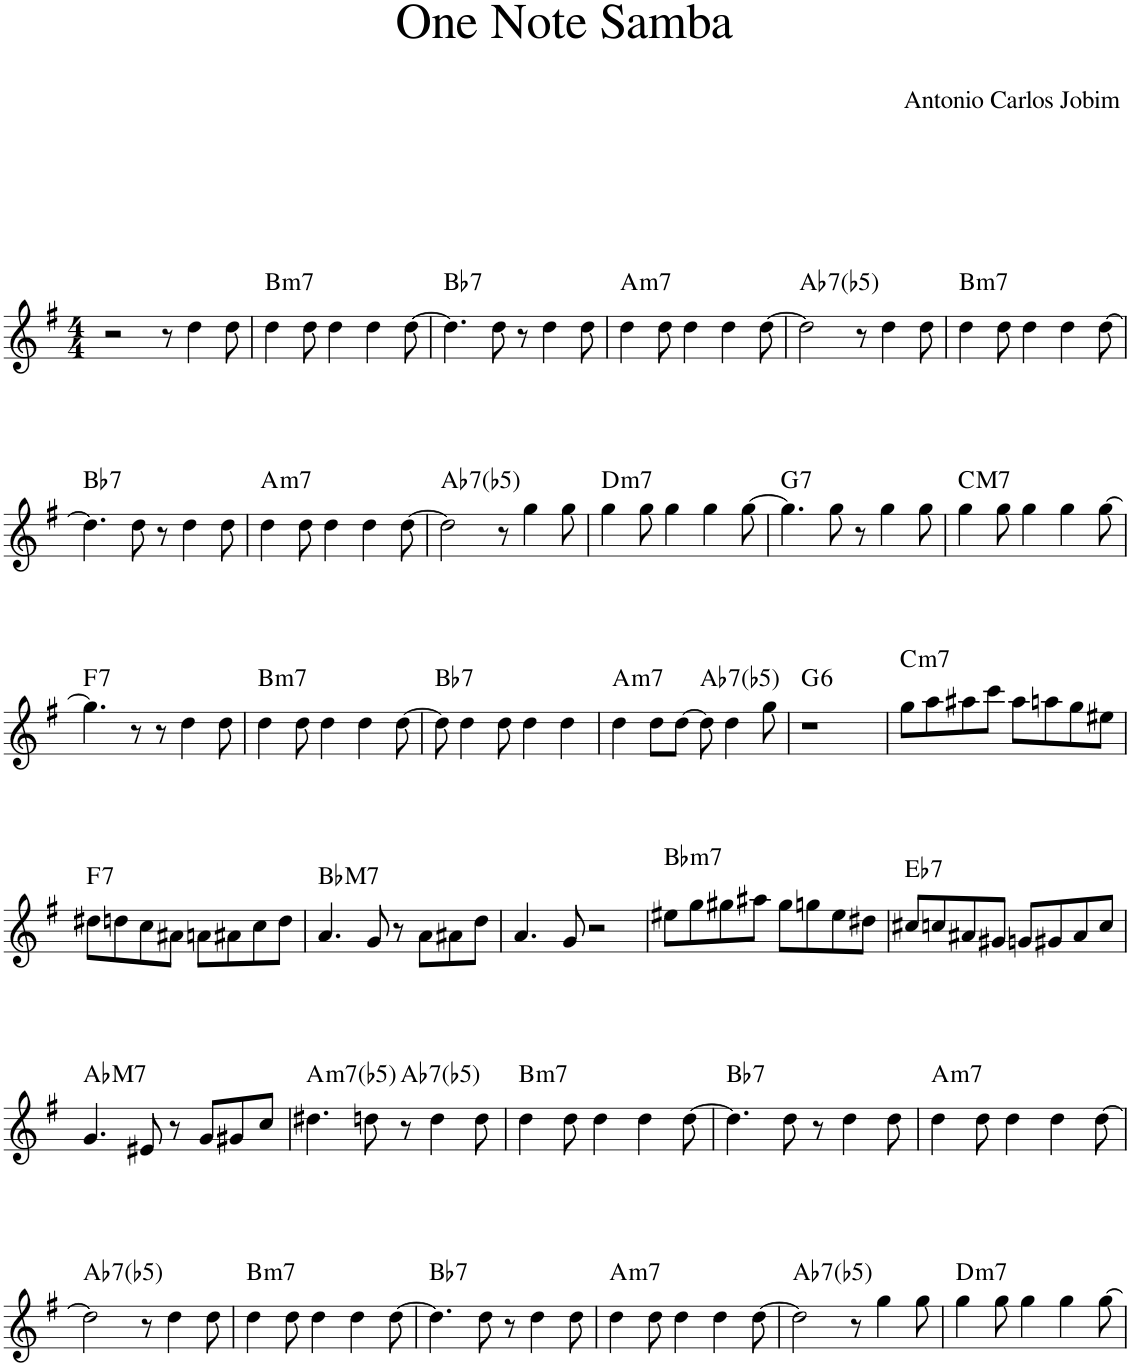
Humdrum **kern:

**kern	**harte
*part1	*part1
*staff1	*
*I"Piano	*
*I'Pno.	*
*clefG2	*
*k[f#]	*
*M4/4	*
=1	=1
2r	.
8r	.
4dd\	.
8dd\	.
=2	=2
!	!LO:H:kt=m7
4dd\	B:min7
8dd\	.
4dd\	.
4dd\	.
[8dd\	.
=3	=3
!	!LO:H:kt=7
4.dd\]	Bb:7
8dd\	.
8r	.
4dd\	.
8dd\	.
=4	=4
!	!LO:H:kt=m7
4dd\	A:min7
8dd\	.
4dd\	.
4dd\	.
[8dd\	.
=5	=5
!	!LO:H:kt=7
2dd\]	Ab:(3,b5,b7)
8r	.
4dd\	.
8dd\	.
=6	=6
!	!LO:H:kt=m7
4dd\	B:min7
8dd\	.
4dd\	.
4dd\	.
[8dd\	.
!!LO:LB:g=z
=7	=7
!	!LO:H:kt=7
4.dd\]	Bb:7
8dd\	.
8r	.
4dd\	.
8dd\	.
=8	=8
!	!LO:H:kt=m7
4dd\	A:min7
8dd\	.
4dd\	.
4dd\	.
[8dd\	.
=9	=9
!	!LO:H:kt=7
2dd\]	Ab:(3,b5,b7)
8r	.
4gg\	.
8gg\	.
=10	=10
!	!LO:H:kt=m7
4gg\	D:min7
8gg\	.
4gg\	.
4gg\	.
[8gg\	.
=11	=11
!	!LO:H:kt=7
4.gg\]	G:7
8gg\	.
8r	.
4gg\	.
8gg\	.
=12	=12
!	!LO:H:kt=M7
4gg\	C:maj7
8gg\	.
4gg\	.
4gg\	.
[8gg\	.
!!LO:LB:g=z
=13	=13
!	!LO:H:kt=7
4.gg\]	F:7
8r	.
8r	.
4dd\	.
8dd\	.
=14	=14
!	!LO:H:kt=m7
4dd\	B:min7
8dd\	.
4dd\	.
4dd\	.
[8dd\	.
=15	=15
!	!LO:H:kt=7
8dd\]	Bb:7
4dd\	.
8dd\	.
4dd\	.
4dd\	.
=16	=16
!	!LO:H:kt=m7
4dd\	A:min7
8dd\L	.
[8dd\J	.
!	!LO:H:kt=7
8dd\]	Ab:(3,b5,b7)
4dd\	.
8gg\	.
=17	=17
!	!LO:H:kt=6
1r	G:maj6
=18	=18
!	!LO:H:kt=m7
8gg\L	C:min7
8aa\	.
8aa#X\	.
8ccc\J	.
8aa#\L	.
8aan\	.
8gg\	.
8ee#X\J	.
!!LO:LB:g=z
=19	=19
!	!LO:H:kt=7
8dd#X\L	F:7
8ddn\	.
8cc\	.
8a#X\J	.
8an\L	.
8a#X\	.
8cc\	.
8dd\J	.
=20	=20
!	!LO:H:kt=M7
4.a/	Bb:maj7
8g/	.
8r	.
8a\L	.
8a#X\	.
8dd\J	.
=21	=21
4.a/	.
8g/	.
2r	.
=22	=22
!	!LO:H:kt=m7
8ee#X\L	Bb:min7
8gg\	.
8gg#X\	.
8aa#X\J	.
8gg#\L	.
8ggn\	.
8ee#\	.
8dd#X\J	.
=23	=23
!	!LO:H:kt=7
8cc#X/L	Eb:7
8ccn/	.
8a#X/	.
8g#X/J	.
8gn/L	.
8g#X/	.
8a#/	.
8cc/J	.
!!LO:LB:g=z
=24	=24
!	!LO:H:kt=M7
4.g/	Ab:maj7
8e#X/	.
8r	.
8g/L	.
8g#X/	.
8cc/J	.
=25	=25
!	!LO:H:kt=m7(b5)
4.dd#X\	A:hdim7
8ddn\	.
!	!LO:H:kt=7
8r	Ab:(3,b5,b7)
4dd\	.
8dd\	.
=26	=26
!	!LO:H:kt=m7
4dd\	B:min7
8dd\	.
4dd\	.
4dd\	.
[8dd\	.
=27	=27
!	!LO:H:kt=7
4.dd\]	Bb:7
8dd\	.
8r	.
4dd\	.
8dd\	.
=28	=28
!	!LO:H:kt=m7
4dd\	A:min7
8dd\	.
4dd\	.
4dd\	.
[8dd\	.
!!LO:LB:g=z
=29	=29
!	!LO:H:kt=7
2dd\]	Ab:(3,b5,b7)
8r	.
4dd\	.
8dd\	.
=30	=30
!	!LO:H:kt=m7
4dd\	B:min7
8dd\	.
4dd\	.
4dd\	.
[8dd\	.
=31	=31
!	!LO:H:kt=7
4.dd\]	Bb:7
8dd\	.
8r	.
4dd\	.
8dd\	.
=32	=32
!	!LO:H:kt=m7
4dd\	A:min7
8dd\	.
4dd\	.
4dd\	.
[8dd\	.
=33	=33
!	!LO:H:kt=7
2dd\]	Ab:(3,b5,b7)
8r	.
4gg\	.
8gg\	.
=34	=34
!	!LO:H:kt=m7
4gg\	D:min7
8gg\	.
4gg\	.
4gg\	.
[8gg\	.
=	=
*-	*-
